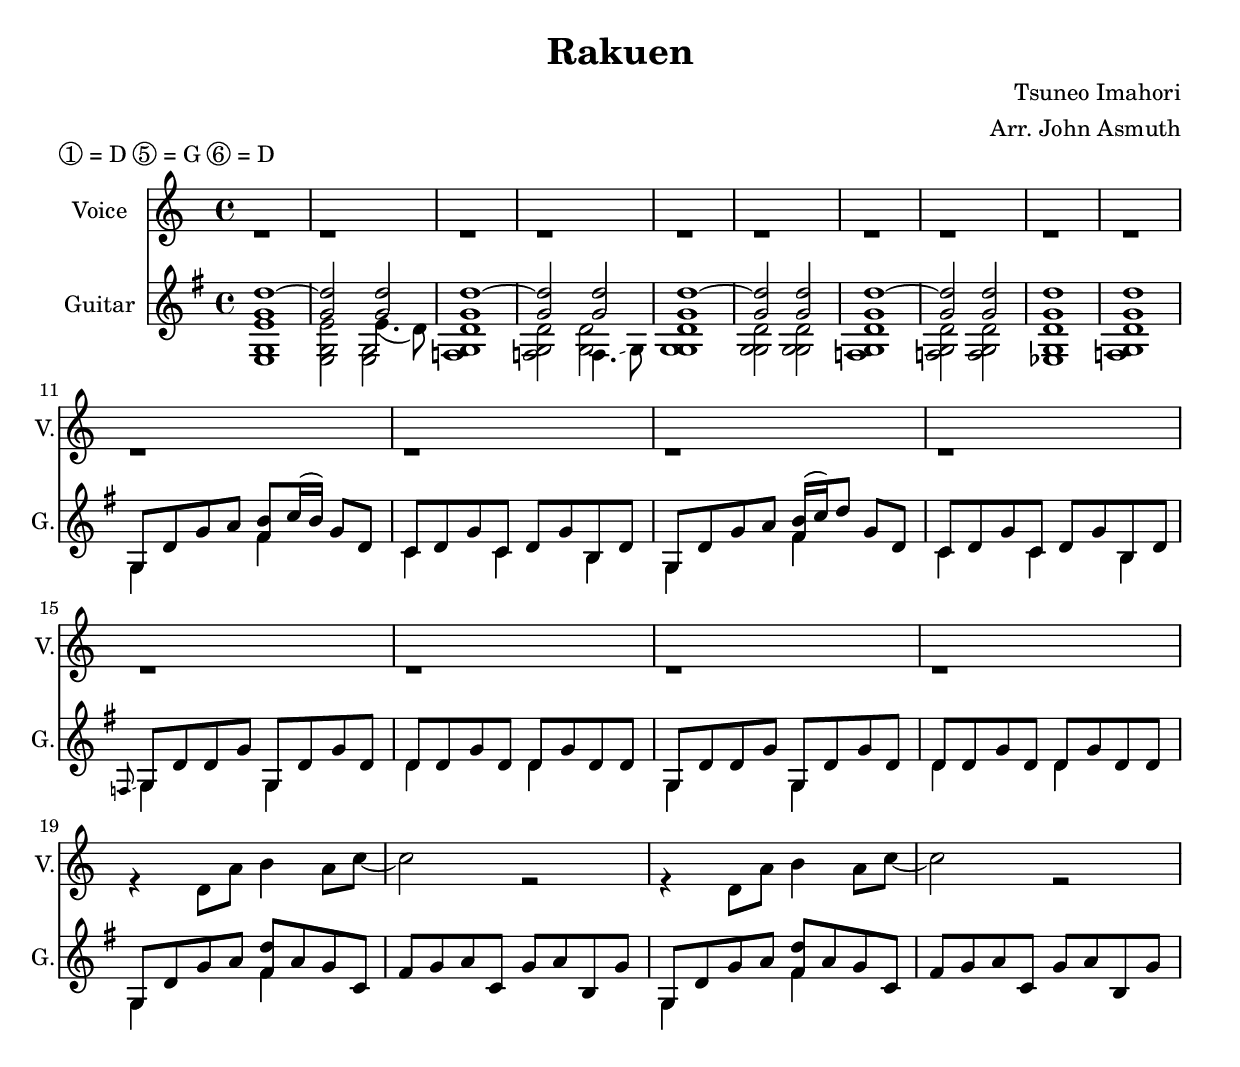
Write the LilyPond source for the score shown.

\version "2.18.2"
\header {
  title = "Rakuen"
  composer = "Tsuneo Imahori"
  arranger = "Arr. John Asmuth"
  piece = \markup { \line { \circle 1 "= D"  \circle 5 "= G" \circle 6 "= D" } }
}

\include "bbarred.ly"
#(define RH rightHandFinger)

<<
\new Staff \with {
  instrumentName = #"Voice"
  shortInstrumentName = #"V."
} {
  \new Voice { \voiceFour
    r1 | r1 | r1 | r1 | r1 |
    r1 | r1 | r1 | r1 | r1 |
    
    r1 | r1 | r1 | r1 |
    r1 | r1 | r1 | r1 |
    
    r4 d'8 a' b'4 a'8 c''8~ | c''2 r |
    r4 d'8 a' b'4 a'8 c''8~ | c''2 r |
  }
}

\new Staff \with {
  instrumentName = #"Guitar"
  shortInstrumentName = #"G."
} {
  {
    \time 4/4
    \clef "treble"
   
    <<
      \new Voice { \voiceOne
        \set fingeringOrientations = #'(left)
        
        \key g \major
        
        <d''~ g' >1 | <d'' g' >2 <d'' g' >2 |
        <d''~ g' >1 | <d'' g' >2 <d'' g' >2 | 
        <d''~ g' >1 |  <d'' g'>2 <d'' g' >2 |
        <d''~ g' >1 |  <d'' g'>2 <d'' g' >2 |
        <d'' g' >1 |  <d'' g'>1 |
        
        \break
        
        g8 d' g' a' <b' fis'>8 c''16 (b') g'8 d' | c'8 d' g' c' d' g' b d' |
        g8 d' g' a' <b' fis'>16 (c'') d''8 g'8 d' | c'8 d' g' c' d' g' b d' |
        \grace f \glissando g8 d' d' g' g8 d' g' d' | d'8 d' g' d' d' g' d' d' |
        g8 d' d' g' g8 d' g' d' | d'8 d' g' d' d' g' d' d' |
        
        \break
        
        g8 d' g' a' <d'' fis'> a' g' c' | fis' g' a' c' g' a' b g' |
        g8 d' g' a' <d'' fis'> a' g' c' | fis' g' a' c' g' a' b g' |
        
        \break
      }
      \new Voice { \voiceFour
        \set fingeringOrientations = #'(left)
        
        \key g \major
        
        <e' g e>1 | <e' g e>2 <g e>2 |
        <d' g f>1 | < d' g f>2 < d' g>2 | 
        < d' g g>1 |  < d' g g>2 < d' g g>2 |
        < d' g f>1 |  < d' g f>2 < d' g f>2 |
        < d' g ees>1 |  < d' g f>1 |
        
        g4 s fis' s | c'4 s8 c'4 s8 b4 |
        g4 s fis' s | c'4 s8 c'4 s8 b4 |
        g4 s g s | d'4 s d' s | 
        g4 s g s | d'4 s d' s | 
        
        g4 s fis' s | s1 |
        g4 s fis' s | s1 |
      }
      \new Voice { \voiceTwo
        \set fingeringOrientations = #'(left)
        
        \key g \major
        
        s1 | s2 <e'>4. (<d'>8) |
        s1 | s2 <f>4. \glissando <g>8 |
        s1 | s1 | s1 | s1 | s1 | s1 |
        
        
      }
    >>
    
  }
}
>>